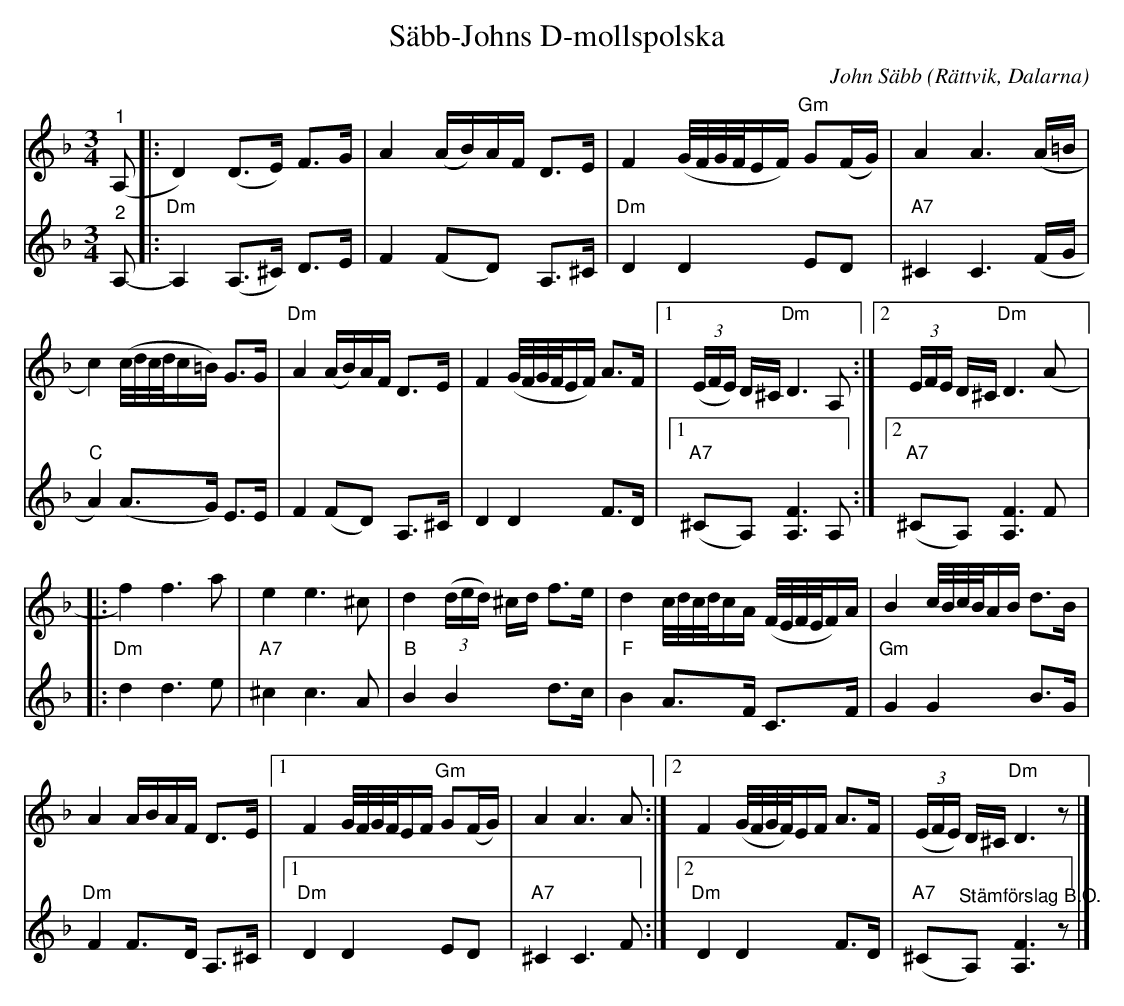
X:1
T:Säbb-Johns D-mollspolska
C:John Säbb
O:Rättvik, Dalarna
L:1/16
M:3/4
K:Dm
V:1
"^1" (A,2 |: D4) (D2>E2) F2>G2 | A4 (AB)AF D2>E2 | F4 (G/F/G/F/EF)"Gm" G2(FG) | A4 A6 (A=B |
c4) (c/d/c/d/c=B) G2>G2 |"Dm" A4 (AB)AF D2>E2 | F4 (G/F/G/F/EF) A2>F2 |1 (3(EFE) D^C"Dm" D6 A,2 :|2 (3EFE D^C"Dm" D6 (A2 |:
f4) f6 a2 | e4 e6 ^c2 | d4 (3(ded) ^cd f2>e2 | d4 c/d/c/d/cA (F/E/F/E/F)A | B4 c/B/c/B/AB d2>B2 |
A4 ABAF D2>E2 |1 F4 G/F/G/F/EF"Gm" G2(FG) | A4 A6 A2 :|2 F4 (G/F/G/F/)EF A2>F2 | (3(EFE) D^C"Dm" D6 z2 |]
V:2
"^2" A,2- |:"Dm" A,4 (A,2>^C2) D2>E2 | F4 (F2D2) A,2>^C2 |"Dm" D4 D4 E2D2 |"A7" ^C4 C6 (FG |
"C" A4) (A2>G2) E2>E2 | F4 (F2D2) A,2>^C2 | D4 D4 F2>D2 |1"A7" (^C2A,2) [A,F]6 A,2 :|2 "A7" (^C2A,2) [A,F]6 F2 |:
"Dm" d4 d6 e2 |"A7" ^c4 c6 A2 |"B" B4 B4 d2>c2 |"F" B4 A2>F2 C2>F2 | "Gm" G4 G4 B2>G2 |
"Dm" F4 F2>D2 A,2>^C2 |1"Dm" D4 D4 E2D2 |"A7" ^C4 C6 F2 :|2 "Dm" D4 D4 F2>D2 |"A7" (^C2"^Stämförslag B.O."A,2) [A,F]6 z2 |]
